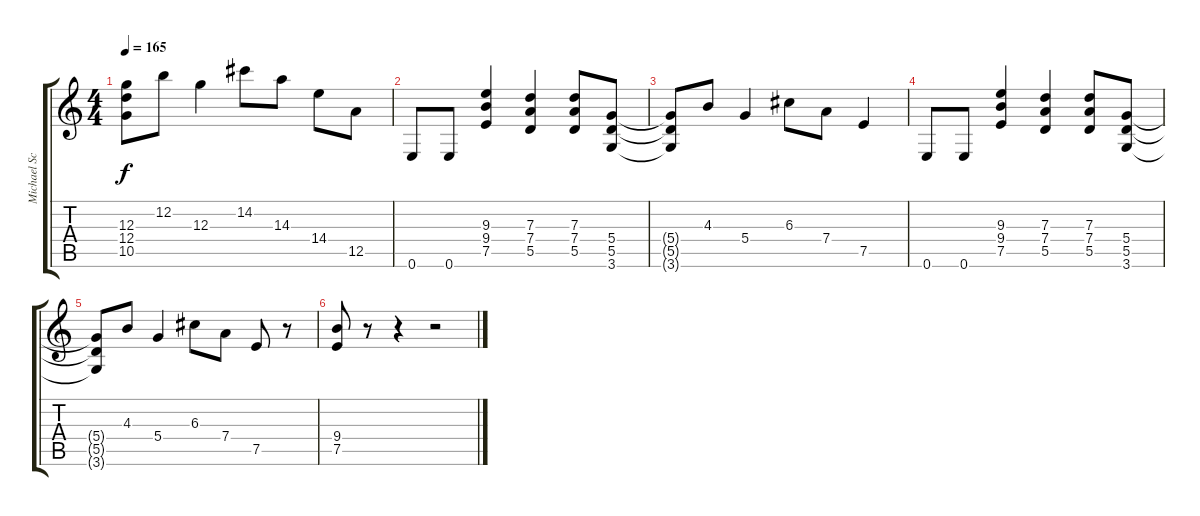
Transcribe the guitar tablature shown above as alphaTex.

\track ("Michael Schenker" "Michael Sc") {instrument acousticguitarsteel}
\staff {score tabs}
\tuning (E4 B3 G3 D3 A2 E2) {hide}
\ts (4 4)
\tempo 165
\clef g2
\ks c
(12.3{t} 12.4{t} 10.5{t}).8{dy f} 12.2.8 12.3.4 14.2.8 14.3.8 14.4.8 12.5.8 |
0.6.8 0.6.8 (9.3 9.4 7.5).4 (7.3 7.4 5.5).4 (7.3 7.4 5.5).8 (5.4 5.5 3.6).8 |
(5.4{t} 5.5{t} 3.6{t}).8 4.3.8 5.4.4 6.3.8 7.4.8 7.5.4 |
0.6.8 0.6.8 (9.3 9.4 7.5).4 (7.3 7.4 5.5).4 (7.3 7.4 5.5).8 (5.4 5.5 3.6).8 |
(5.4{t} 5.5{t} 3.6{t}).8 4.3.8 5.4.4 6.3.8 7.4.8 7.5.8 r.8 |
(9.4 7.5).8 r.8 r.4 r.2
